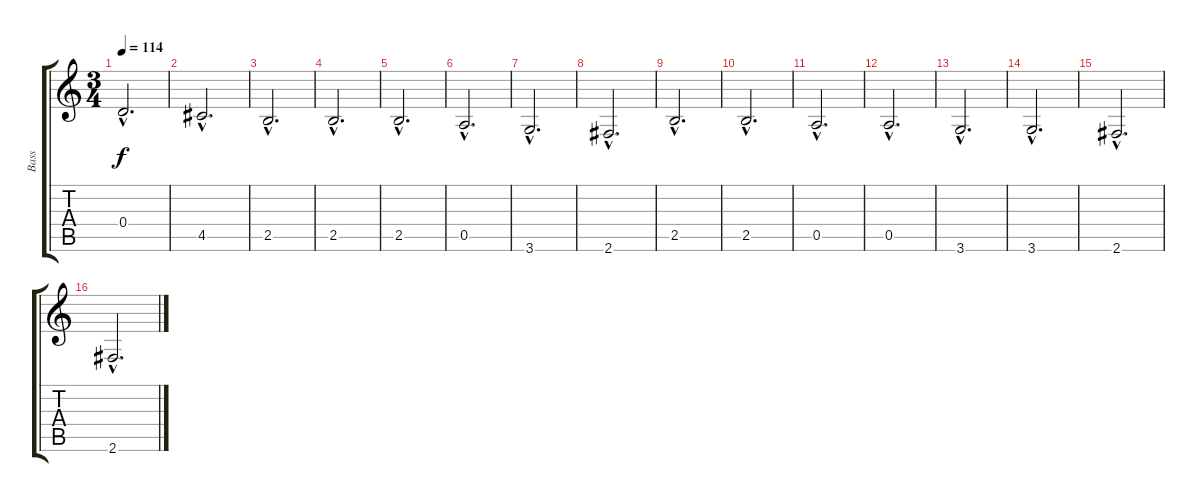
\track ("Bass" "Bass") {instrument acousticbass}
\staff {score tabs}
\tuning (E4 B3 G3 D3 A2 E2) {hide}
\ts (3 4)
\tempo 114
\clef g2
\ks c
0.4{hac}.2{d dy f} |
4.5{hac}.2{d} |
2.5{hac}.2{d} |
2.5{hac}.2{d} |
2.5{hac}.2{d} |
0.5{hac}.2{d} |
3.6{hac}.2{d} |
2.6{hac}.2{d} |
2.5{hac}.2{d} |
2.5{hac}.2{d} |
0.5{hac}.2{d} |
0.5{hac}.2{d} |
3.6{hac}.2{d} |
3.6{hac}.2{d} |
2.6{hac}.2{d} |
2.6{hac}.2{d}
